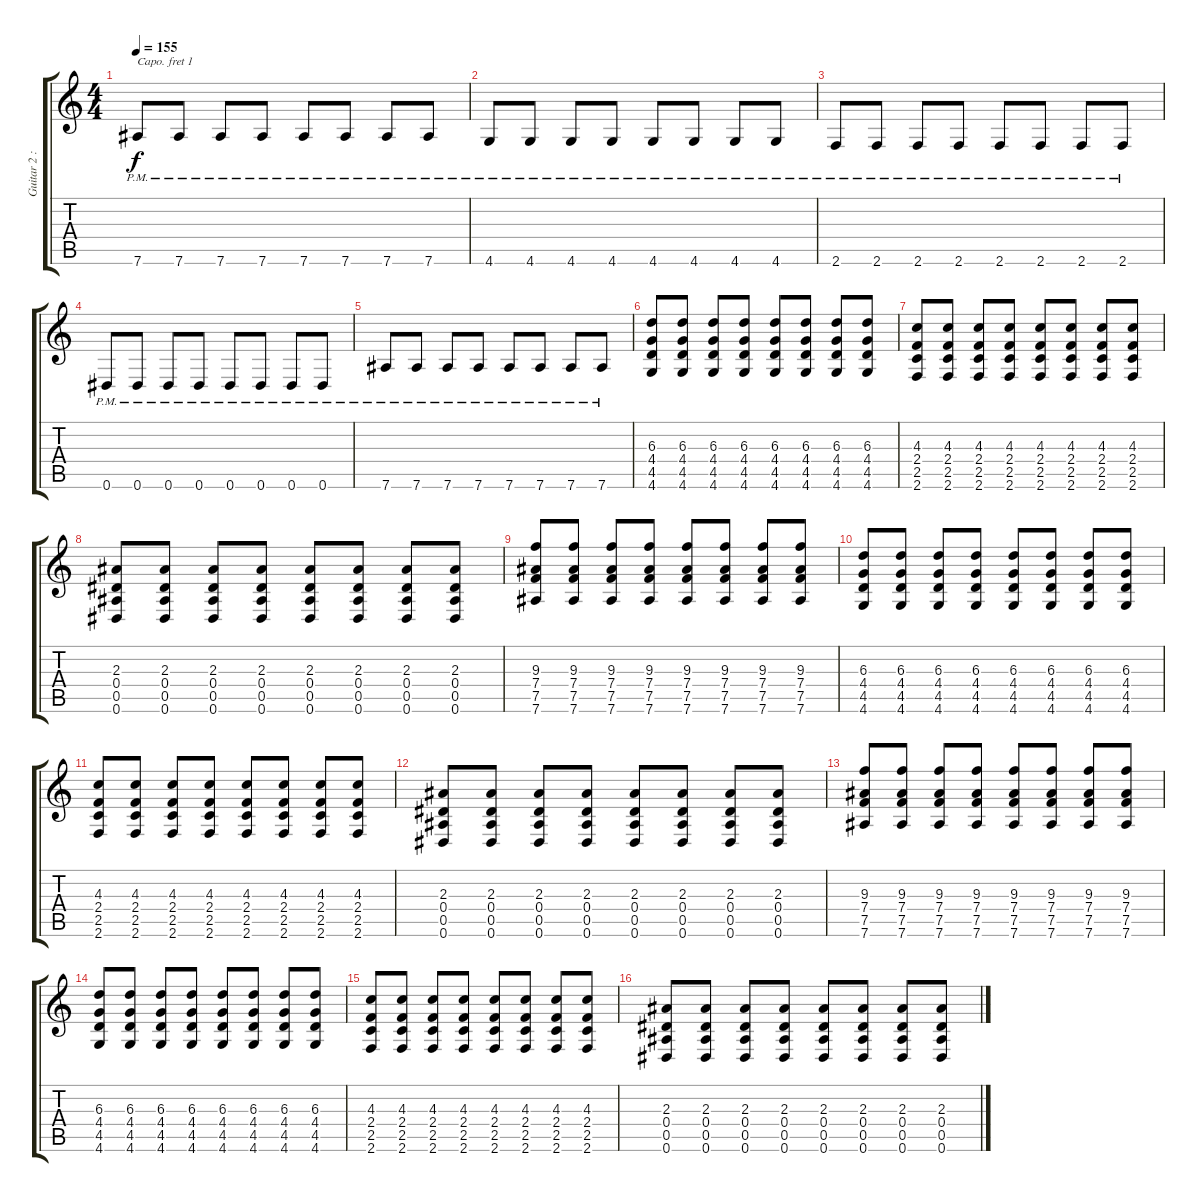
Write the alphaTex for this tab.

\track ("Guitar 2 : Tom Linton" "Guitar 2 :") {instrument overdrivenguitar}
\staff {score tabs}
\capo 1
\tuning (E4 B3 G3 D3 A2 D2) {hide}
\ts (4 4)
\tempo 155
\clef g2
\ks c
7.6{pm}.8{dy f} 7.6{pm}.8 7.6{pm}.8 7.6{pm}.8 7.6{pm}.8 7.6{pm}.8 7.6{pm}.8 7.6{pm}.8 |
4.6{pm}.8 4.6{pm}.8 4.6{pm}.8 4.6{pm}.8 4.6{pm}.8 4.6{pm}.8 4.6{pm}.8 4.6{pm}.8 |
2.6{pm}.8 2.6{pm}.8 2.6{pm}.8 2.6{pm}.8 2.6{pm}.8 2.6{pm}.8 2.6{pm}.8 2.6{pm}.8 |
0.6{pm}.8 0.6{pm}.8 0.6{pm}.8 0.6{pm}.8 0.6{pm}.8 0.6{pm}.8 0.6{pm}.8 0.6{pm}.8 |
7.6{pm}.8 7.6{pm}.8 7.6{pm}.8 7.6{pm}.8 7.6{pm}.8 7.6{pm}.8 7.6{pm}.8 7.6{pm}.8 |
(6.3 4.4 4.5 4.6).8 (6.3 4.4 4.5 4.6).8 (6.3 4.4 4.5 4.6).8 (6.3 4.4 4.5 4.6).8 (6.3 4.4 4.5 4.6).8 (6.3 4.4 4.5 4.6).8 (6.3 4.4 4.5 4.6).8 (6.3 4.4 4.5 4.6).8 |
(4.3 2.4 2.5 2.6).8 (4.3 2.4 2.5 2.6).8 (4.3 2.4 2.5 2.6).8 (4.3 2.4 2.5 2.6).8 (4.3 2.4 2.5 2.6).8 (4.3 2.4 2.5 2.6).8 (4.3 2.4 2.5 2.6).8 (4.3 2.4 2.5 2.6).8 |
(2.3 0.4 0.5 0.6).8 (2.3 0.4 0.5 0.6).8 (2.3 0.4 0.5 0.6).8 (2.3 0.4 0.5 0.6).8 (2.3 0.4 0.5 0.6).8 (2.3 0.4 0.5 0.6).8 (2.3 0.4 0.5 0.6).8 (2.3 0.4 0.5 0.6).8 |
(9.3 7.4 7.5 7.6).8 (9.3 7.4 7.5 7.6).8 (9.3 7.4 7.5 7.6).8 (9.3 7.4 7.5 7.6).8 (9.3 7.4 7.5 7.6).8 (9.3 7.4 7.5 7.6).8 (9.3 7.4 7.5 7.6).8 (9.3 7.4 7.5 7.6).8 |
(6.3 4.4 4.5 4.6).8 (6.3 4.4 4.5 4.6).8 (6.3 4.4 4.5 4.6).8 (6.3 4.4 4.5 4.6).8 (6.3 4.4 4.5 4.6).8 (6.3 4.4 4.5 4.6).8 (6.3 4.4 4.5 4.6).8 (6.3 4.4 4.5 4.6).8 |
(4.3 2.4 2.5 2.6).8 (4.3 2.4 2.5 2.6).8 (4.3 2.4 2.5 2.6).8 (4.3 2.4 2.5 2.6).8 (4.3 2.4 2.5 2.6).8 (4.3 2.4 2.5 2.6).8 (4.3 2.4 2.5 2.6).8 (4.3 2.4 2.5 2.6).8 |
(2.3 0.4 0.5 0.6).8 (2.3 0.4 0.5 0.6).8 (2.3 0.4 0.5 0.6).8 (2.3 0.4 0.5 0.6).8 (2.3 0.4 0.5 0.6).8 (2.3 0.4 0.5 0.6).8 (2.3 0.4 0.5 0.6).8 (2.3 0.4 0.5 0.6).8 |
(9.3 7.4 7.5 7.6).8 (9.3 7.4 7.5 7.6).8 (9.3 7.4 7.5 7.6).8 (9.3 7.4 7.5 7.6).8 (9.3 7.4 7.5 7.6).8 (9.3 7.4 7.5 7.6).8 (9.3 7.4 7.5 7.6).8 (9.3 7.4 7.5 7.6).8 |
(6.3 4.4 4.5 4.6).8 (6.3 4.4 4.5 4.6).8 (6.3 4.4 4.5 4.6).8 (6.3 4.4 4.5 4.6).8 (6.3 4.4 4.5 4.6).8 (6.3 4.4 4.5 4.6).8 (6.3 4.4 4.5 4.6).8 (6.3 4.4 4.5 4.6).8 |
(4.3 2.4 2.5 2.6).8 (4.3 2.4 2.5 2.6).8 (4.3 2.4 2.5 2.6).8 (4.3 2.4 2.5 2.6).8 (4.3 2.4 2.5 2.6).8 (4.3 2.4 2.5 2.6).8 (4.3 2.4 2.5 2.6).8 (4.3 2.4 2.5 2.6).8 |
(2.3 0.4 0.5 0.6).8 (2.3 0.4 0.5 0.6).8 (2.3 0.4 0.5 0.6).8 (2.3 0.4 0.5 0.6).8 (2.3 0.4 0.5 0.6).8 (2.3 0.4 0.5 0.6).8 (2.3 0.4 0.5 0.6).8 (2.3 0.4 0.5 0.6).8
